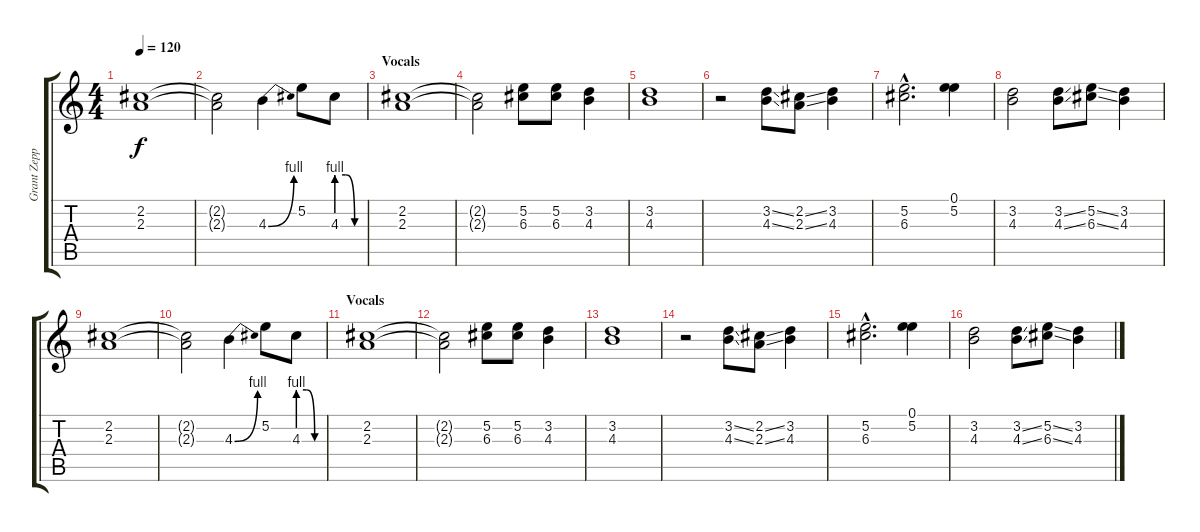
\track ("Grant Zeppelin" "Grant Zepp") {instrument acousticguitarsteel}
\staff {score tabs}
\tuning (E4 B3 G3 D3 A2 E2) {hide}
\ts (4 4)
\tempo 120
\clef g2
\ks c
(2.2 2.3).1{dy f} |
(2.2{t} 2.3{t}).2 4.3{be (bend 0 0 60 4)}.4 5.2.8 4.3{be (custom 0 4 20 4 40 0 60 0)}.8 |
\section ("" "Vocals")
(2.2 2.3).1 |
(2.2{t} 2.3{t}).2 (5.2 6.3).8 (5.2 6.3).8 (3.2 4.3).4 |
(3.2 4.3).1 |
r.2 (3.2{ss} 4.3{ss}).8 (2.2{ss} 2.3{ss}).8 (3.2 4.3).4 |
(5.2{hac} 6.3{hac}).2{d} (0.1 5.2).4 |
(3.2 4.3).2 (3.2{ss} 4.3{ss}).8 (5.2{ss} 6.3{ss}).8 (3.2 4.3).4 |
(2.2 2.3).1 |
(2.2{t} 2.3{t}).2 4.3{be (bend 0 0 60 4)}.4 5.2.8 4.3{be (custom 0 4 20 4 40 0 60 0)}.8 |
\section ("" "Vocals")
(2.2 2.3).1 |
(2.2{t} 2.3{t}).2 (5.2 6.3).8 (5.2 6.3).8 (3.2 4.3).4 |
(3.2 4.3).1 |
r.2 (3.2{ss} 4.3{ss}).8 (2.2{ss} 2.3{ss}).8 (3.2 4.3).4 |
(5.2{hac} 6.3{hac}).2{d} (0.1 5.2).4 |
(3.2 4.3).2 (3.2{ss} 4.3{ss}).8 (5.2{ss} 6.3{ss}).8 (3.2 4.3).4
